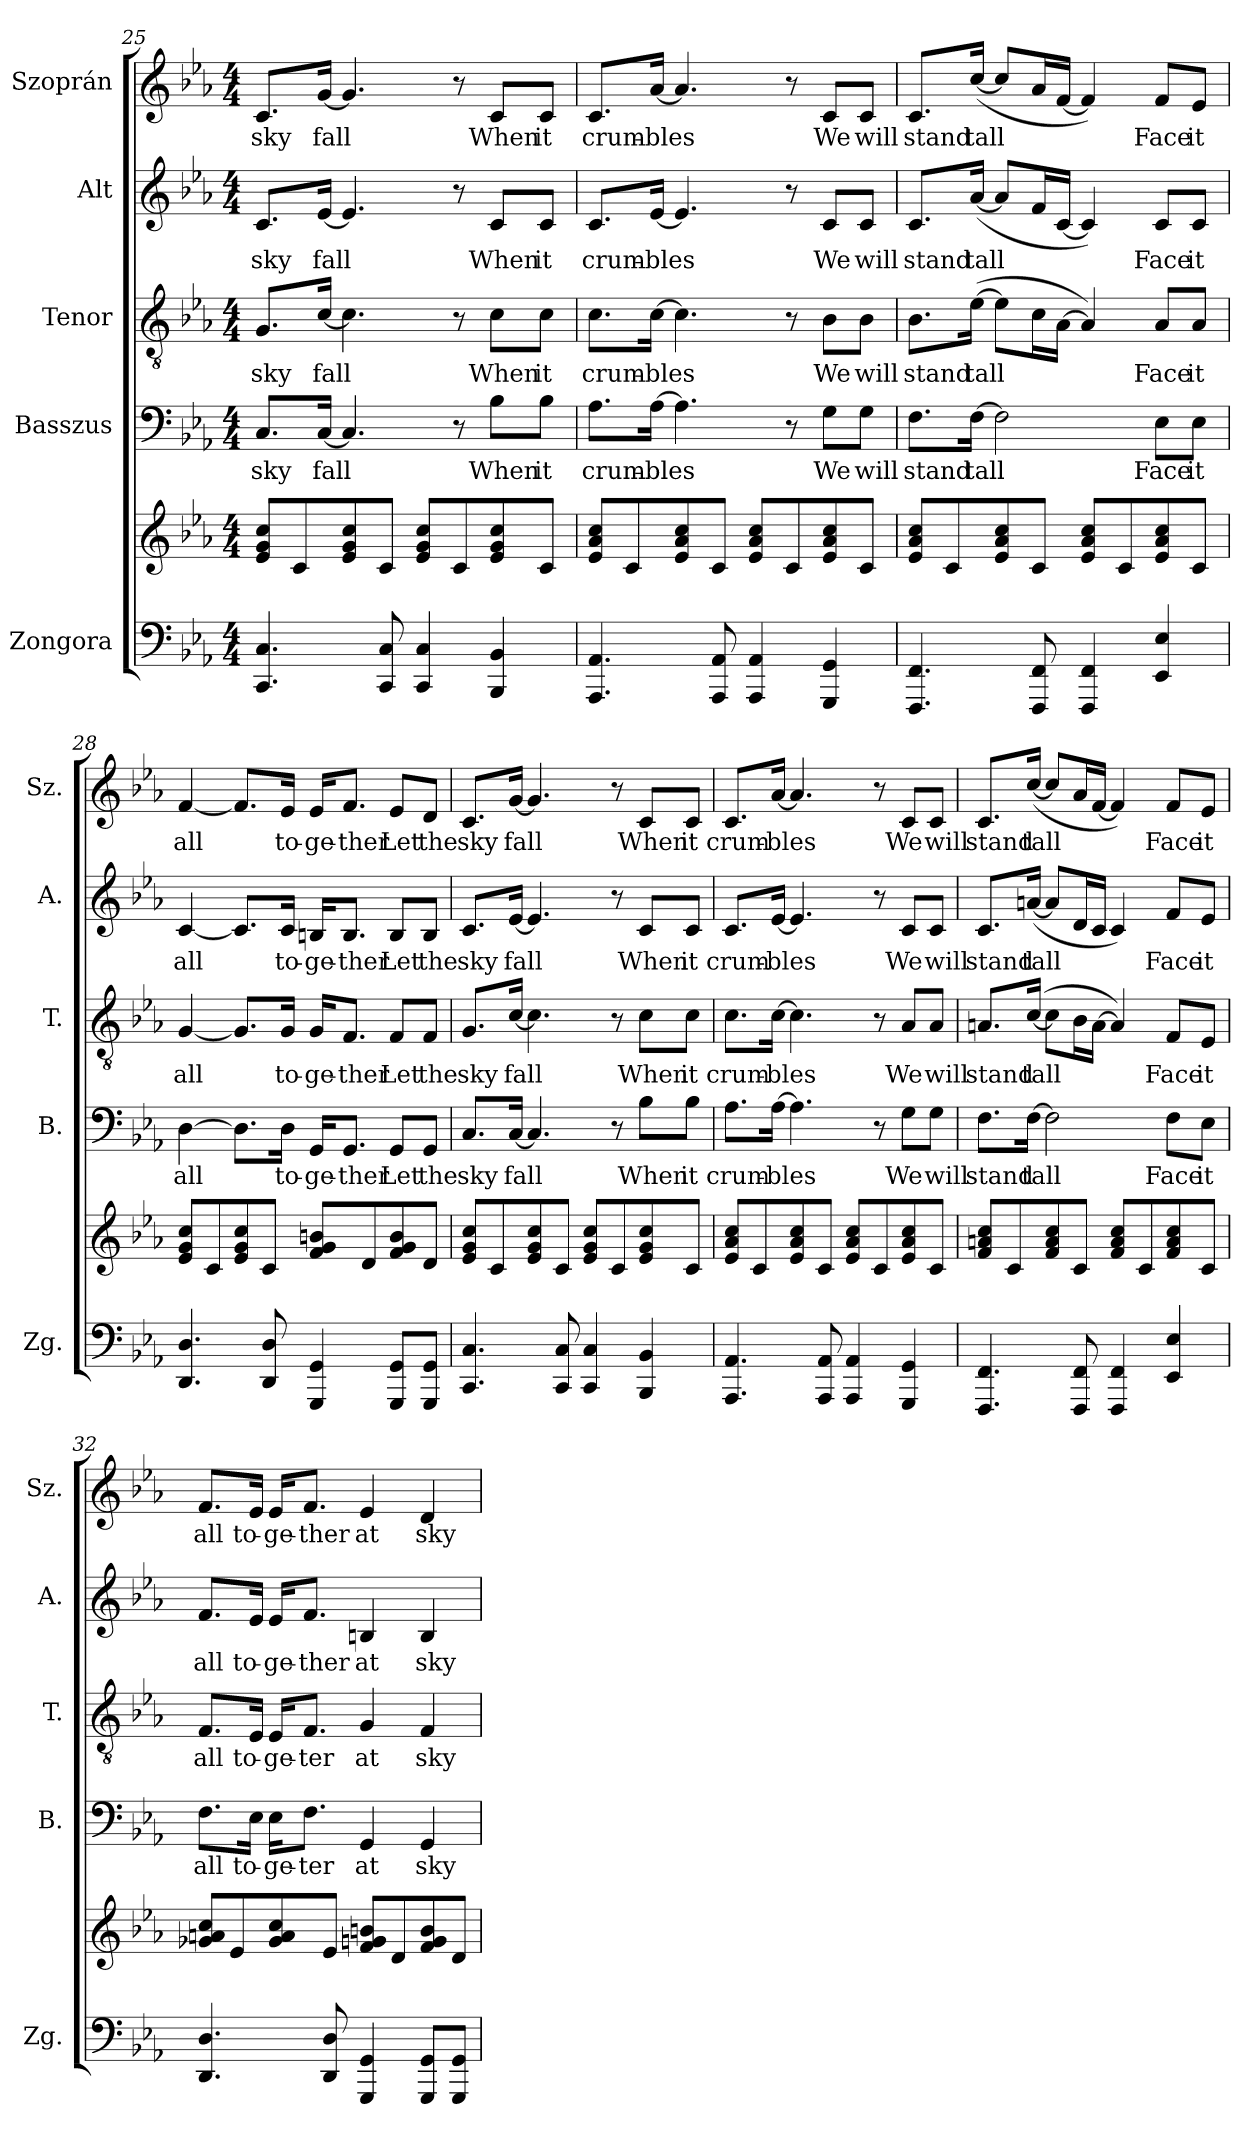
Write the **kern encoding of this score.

**kern	**kern	**kern	**text	**kern	**text	**kern	**text	**kern	**text
*part5	*part5	*part4	*part4	*part3	*part3	*part2	*part2	*part1	*part1
*staff6	*staff5	*staff4	*staff4	*staff3	*staff3	*staff2	*staff2	*staff1	*staff1
*I"Zongora	*	*I"Basszus	*	*I"Tenor	*	*I"Alt	*	*I"Szoprán	*
*I'Zg.	*	*I'B.	*	*I'T.	*	*I'A.	*	*I'Sz.	*
*clefF4	*clefG2	*clefF4	*	*clefGv2	*	*clefG2	*	*clefG2	*
*k[b-e-a-]	*k[b-e-a-]	*k[b-e-a-]	*	*k[b-e-a-]	*	*k[b-e-a-]	*	*k[b-e-a-]	*
*M4/4	*M4/4	*M4/4	*	*M4/4	*	*M4/4	*	*M4/4	*
=25	=25	=25	=25	=25	=25	=25	=25	=25	=25
4.CC/ 4.C/	8e-/ 8g/ 8cc/L	8.C/L	sky	8.G/L	sky	8.c/L	sky	8.c/L	sky
.	8c/	.	.	.	.	.	.	.	.
.	.	[16C/Jk	fall	[16c/Jk	fall	[16e-/Jk	fall	[16g/Jk	fall
.	8e-/ 8g/ 8cc/	4.C/]	.	4.c\]	.	4.e-/]	.	4.g/]	.
8CC/ 8C/	8c/J	.	.	.	.	.	.	.	.
4CC/ 4C/	8e-/ 8g/ 8cc/L	.	.	.	.	.	.	.	.
.	8c/	8r	.	8r	.	8r	.	8r	.
4BBB-/ 4BB-/	8e-/ 8g/ 8cc/	8B-\L	When	8c\L	When	8c/L	When	8c/L	When
.	8c/J	8B-\J	it	8c\J	it	8c/J	it	8c/J	it
=26	=26	=26	=26	=26	=26	=26	=26	=26	=26
4.AAA-/ 4.AA-/	8e-/ 8a-/ 8cc/L	8.A-\L	crum-	8.c\L	crum-	8.c/L	crum-	8.c/L	crum-
.	8c/	.	.	.	.	.	.	.	.
.	.	[16A-\Jk	-bles	[16c\Jk	-bles	[16e-/Jk	-bles	[16a-/Jk	-bles
.	8e-/ 8a-/ 8cc/	4.A-\]	.	4.c\]	.	4.e-/]	.	4.a-/]	.
8AAA-/ 8AA-/	8c/J	.	.	.	.	.	.	.	.
4AAA-/ 4AA-/	8e-/ 8a-/ 8cc/L	.	.	.	.	.	.	.	.
.	8c/	8r	.	8r	.	8r	.	8r	.
4GGG/ 4GG/	8e-/ 8a-/ 8cc/	8G\L	We	8B-\L	We	8c/L	We	8c/L	We
.	8c/J	8G\J	will	8B-\J	will	8c/J	will	8c/J	will
!!LO:LB:g=z
=27	=27	=27	=27	=27	=27	=27	=27	=27	=27
4.FFF/ 4.FF/	8e-/ 8a-/ 8cc/L	8.F\L	stand	8.B-\L	stand	8.c/L	stand	8.c/L	stand
.	8c/	.	.	.	.	.	.	.	.
.	.	[16F\Jk	tall	([16e-\Jk	tall	([16a-/Jk	tall	([16cc/Jk	tall
.	8e-/ 8a-/ 8cc/	2F\]	.	8e-\L]	.	8a-/L]	.	8cc/L]	.
8FFF/ 8FF/	8c/J	.	.	16c\L	.	16f/L	.	16a-/L	.
.	.	.	.	[16A-\JJ	.	[16c/JJ	.	[16f/JJ	.
4FFF/ 4FF/	8e-/ 8a-/ 8cc/L	.	.	4A-/])	.	4c/])	.	4f/])	.
.	8c/	.	.	.	.	.	.	.	.
4EE-/ 4E-/	8e-/ 8a-/ 8cc/	8E-\L	Face	8A-/L	Face	8c/L	Face	8f/L	Face
.	8c/J	8E-\J	it	8A-/J	it	8c/J	it	8e-/J	it
=28	=28	=28	=28	=28	=28	=28	=28	=28	=28
4.DD/ 4.D/	8e-/ 8g/ 8cc/L	[4D\	all	[4G/	all	[4c/	all	[4f/	all
.	8c/	.	.	.	.	.	.	.	.
.	8e-/ 8g/ 8cc/	8.D\L]	.	8.G/L]	.	8.c/L]	.	8.f/L]	.
8DD/ 8D/	8c/J	.	.	.	.	.	.	.	.
.	.	16D\Jk	to-	16G/Jk	to-	16c/Jk	to-	16e-/Jk	to-
4GGG/ 4GG/	8f/ 8g/ 8bn/L	16GG/KL	-ge-	16G/KL	-ge-	16Bn/KL	-ge-	16e-/KL	-ge-
.	.	8.GG/J	-ther	8.F/J	-ther	8.B/J	-ther	8.f/J	-ther
.	8d/	.	.	.	.	.	.	.	.
8GGG/ 8GG/L	8f/ 8g/ 8b/	8GG/L	Let	8F/L	Let	8B/L	Let	8e-/L	Let
8GGG/ 8GG/J	8d/J	8GG/J	the	8F/J	the	8B/J	the	8d/J	the
=29	=29	=29	=29	=29	=29	=29	=29	=29	=29
4.CC/ 4.C/	8e-/ 8g/ 8cc/L	8.C/L	sky	8.G/L	sky	8.c/L	sky	8.c/L	sky
.	8c/	.	.	.	.	.	.	.	.
.	.	[16C/Jk	fall	[16c/Jk	fall	[16e-/Jk	fall	[16g/Jk	fall
.	8e-/ 8g/ 8cc/	4.C/]	.	4.c\]	.	4.e-/]	.	4.g/]	.
8CC/ 8C/	8c/J	.	.	.	.	.	.	.	.
4CC/ 4C/	8e-/ 8g/ 8cc/L	.	.	.	.	.	.	.	.
.	8c/	8r	.	8r	.	8r	.	8r	.
4BBB-/ 4BB-/	8e-/ 8g/ 8cc/	8B-\L	When	8c\L	When	8c/L	When	8c/L	When
.	8c/J	8B-\J	it	8c\J	it	8c/J	it	8c/J	it
!!LO:PB:g=z
=30	=30	=30	=30	=30	=30	=30	=30	=30	=30
4.AAA-/ 4.AA-/	8e-/ 8a-/ 8cc/L	8.A-\L	crum-	8.c\L	crum-	8.c/L	crum-	8.c/L	crum-
.	8c/	.	.	.	.	.	.	.	.
.	.	[16A-\Jk	-bles	[16c\Jk	-bles	[16e-/Jk	-bles	[16a-/Jk	-bles
.	8e-/ 8a-/ 8cc/	4.A-\]	.	4.c\]	.	4.e-/]	.	4.a-/]	.
8AAA-/ 8AA-/	8c/J	.	.	.	.	.	.	.	.
4AAA-/ 4AA-/	8e-/ 8a-/ 8cc/L	.	.	.	.	.	.	.	.
.	8c/	8r	.	8r	.	8r	.	8r	.
4GGG/ 4GG/	8e-/ 8a-/ 8cc/	8G\L	We	8A-/L	We	8c/L	We	8c/L	We
.	8c/J	8G\J	will	8A-/J	will	8c/J	will	8c/J	will
=31	=31	=31	=31	=31	=31	=31	=31	=31	=31
4.FFF/ 4.FF/	8f/ 8an/ 8cc/L	8.F\L	stand	8.An/L	stand	8.c/L	stand	8.c/L	stand
.	8c/	.	.	.	.	.	.	.	.
.	.	[16F\Jk	tall	([16c/Jk	tall	([16an/Jk	tall	([16cc/Jk	tall
.	8f/ 8a/ 8cc/	2F\]	.	8c\L]	.	8a/L]	.	8cc/L]	.
8FFF/ 8FF/	8c/J	.	.	16B-\L	.	16d/L	.	16a-/L	.
.	.	.	.	[16A\JJ	.	16c/JJ	.	[16f/JJ	.
4FFF/ 4FF/	8f/ 8a/ 8cc/L	.	.	4A/])	.	4c/)	.	4f/])	.
.	8c/	.	.	.	.	.	.	.	.
4EE-/ 4E-/	8f/ 8a/ 8cc/	8F\L	Face	8F/L	Face	8f/L	Face	8f/L	Face
.	8c/J	8E-\J	it	8E-/J	it	8e-/J	it	8e-/J	it
=32	=32	=32	=32	=32	=32	=32	=32	=32	=32
4.DD/ 4.D/	8g-X/ 8an/ 8cc/L	8.F\L	all	8.F/L	all	8.f/L	all	8.f/L	all
.	8e-/	.	.	.	.	.	.	.	.
.	.	16E-\Jk	to-	16E-/Jk	to-	16e-/Jk	to-	16e-/Jk	to-
.	8g-/ 8a/ 8cc/	16E-\KL	-ge-	16E-/KL	-ge-	16e-/KL	-ge-	16e-/KL	-ge-
.	.	8.F\J	-ter	8.F/J	-ter	8.f/J	-ther	8.f/J	-ther
8DD/ 8D/	8e-/J	.	.	.	.	.	.	.	.
4GGG/ 4GG/	8f/ 8gn/ 8bn/L	4GG/	at	4G/	at	4Bn/	at	4e-/	at
.	8d/	.	.	.	.	.	.	.	.
8GGG/ 8GG/L	8f/ 8g/ 8b/	4GG/	sky-	4F/	sky-	4B/	sky-	4d/	sky-
8GGG/ 8GG/J	8d/J	.	.	.	.	.	.	.	.
=	=	=	=	=	=	=	=	=	=
*-	*-	*-	*-	*-	*-	*-	*-	*-	*-
